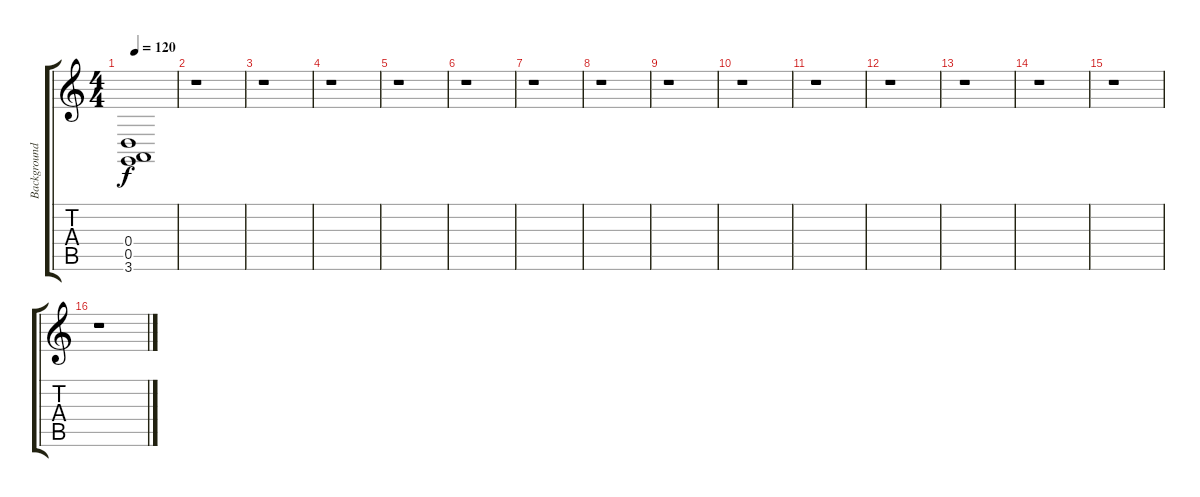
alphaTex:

\track ("Background Organ" "Background") {instrument churchorgan}
\staff {score tabs}
\tuning (E4 B3 G3 D3 A2 E2) {hide}
\ts (4 4)
\tempo 120
\clef g2
\ks c
(0.4 0.5 3.6).1{dy f} |
r.1 |
r.1 |
r.1 |
r.1 |
r.1 |
r.1 |
r.1 |
r.1 |
r.1 |
r.1 |
r.1 |
r.1 |
r.1 |
r.1 |
r.1
